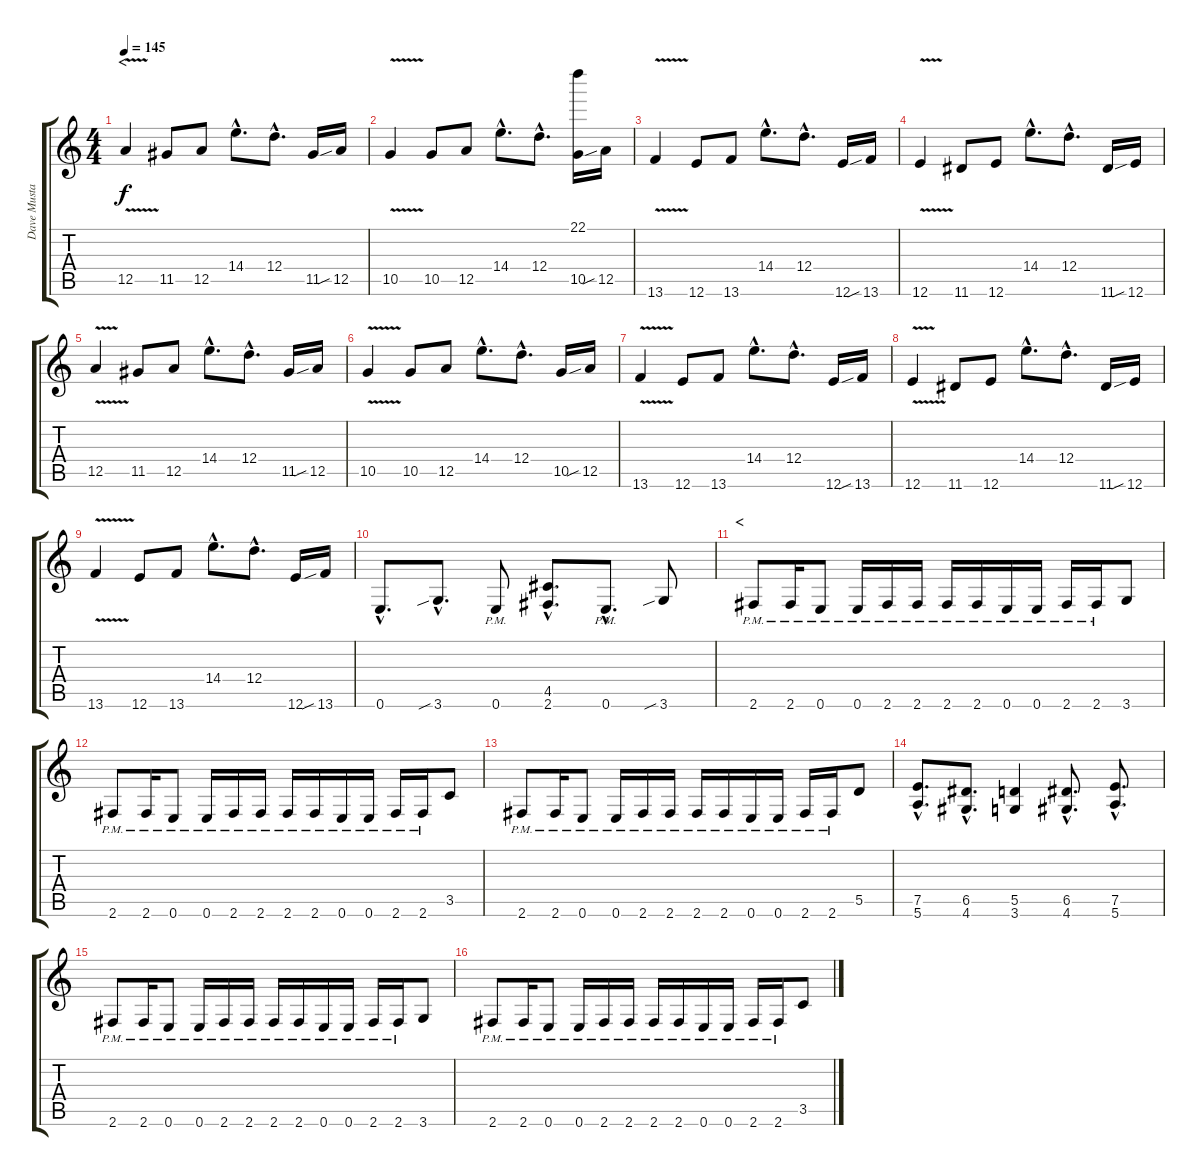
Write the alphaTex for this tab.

\track ("Dave Mustaine" "Dave Musta") {instrument distortionguitar}
\staff {score tabs}
\tuning (E4 B3 G3 D3 A2 E2) {hide}
\ts (4 4)
\section ("" "<")
\tempo 145
\clef g2
\ks c
12.5{v}.4{dy f} 11.5.8 12.5.8 14.4{hac}.8{d} 12.4{hac}.8{d} 11.5.16 12.5{sib}.16 |
10.5{v}.4 10.5.8 12.5.8 14.4{hac}.8{d} 12.4{hac}.8{d} (22.1{t} 10.5).16 12.5{sib}.16 |
13.6{v}.4 12.6.8 13.6.8 14.4{hac}.8{d} 12.4{hac}.8{d} 12.6.16 13.6{sib}.16 |
12.6{v}.4 11.6.8 12.6.8 14.4{hac}.8{d} 12.4{hac}.8{d} 11.6.16 12.6{sib}.16 |
12.5{v}.4 11.5.8 12.5.8 14.4{hac}.8{d} 12.4{hac}.8{d} 11.5.16 12.5{sib}.16 |
10.5{v}.4 10.5.8 12.5.8 14.4{hac}.8{d} 12.4{hac}.8{d} 10.5.16 12.5{sib}.16 |
13.6{v}.4 12.6.8 13.6.8 14.4{hac}.8{d} 12.4{hac}.8{d} 12.6.16 13.6{sib}.16 |
12.6{v}.4 11.6.8 12.6.8 14.4{hac}.8{d} 12.4{hac}.8{d} 11.6.16 12.6{sib}.16 |
13.6{v}.4 12.6.8 13.6.8 14.4{hac}.8{d} 12.4{hac}.8{d} 12.6.16 13.6{sib}.16 |
0.6{hac}.8{d} 3.6{sib hac}.8{d} 0.6{pm}.8 (4.5{hac} 2.6{hac}).8{d} 0.6{hac pm}.8{d} 3.6{sib}.8 |
\section ("" "<")
2.6{pm}.8 2.6{pm}.16 0.6{pm}.8 0.6{pm}.16 2.6{pm}.16 2.6{pm}.16 2.6{pm}.16 2.6{pm}.16 0.6{pm}.16 0.6{pm}.16 2.6{pm}.16 2.6{pm}.16 3.6.8 |
2.6{pm}.8 2.6{pm}.16 0.6{pm}.8 0.6{pm}.16 2.6{pm}.16 2.6{pm}.16 2.6{pm}.16 2.6{pm}.16 0.6{pm}.16 0.6{pm}.16 2.6{pm}.16 2.6{pm}.16 3.5.8 |
2.6{pm}.8 2.6{pm}.16 0.6{pm}.8 0.6{pm}.16 2.6{pm}.16 2.6{pm}.16 2.6{pm}.16 2.6{pm}.16 0.6{pm}.16 0.6{pm}.16 2.6{pm}.16 2.6{pm}.16 5.5.8 |
(7.5{hac} 5.6{hac}).8{d} (6.5{hac} 4.6{hac}).8{d} (5.5 3.6).4 (6.5{hac} 4.6{hac}).8{d} (7.5{hac} 5.6{hac}).8{d} |
2.6{pm}.8 2.6{pm}.16 0.6{pm}.8 0.6{pm}.16 2.6{pm}.16 2.6{pm}.16 2.6{pm}.16 2.6{pm}.16 0.6{pm}.16 0.6{pm}.16 2.6{pm}.16 2.6{pm}.16 3.6.8 |
2.6{pm}.8 2.6{pm}.16 0.6{pm}.8 0.6{pm}.16 2.6{pm}.16 2.6{pm}.16 2.6{pm}.16 2.6{pm}.16 0.6{pm}.16 0.6{pm}.16 2.6{pm}.16 2.6{pm}.16 3.5.8
